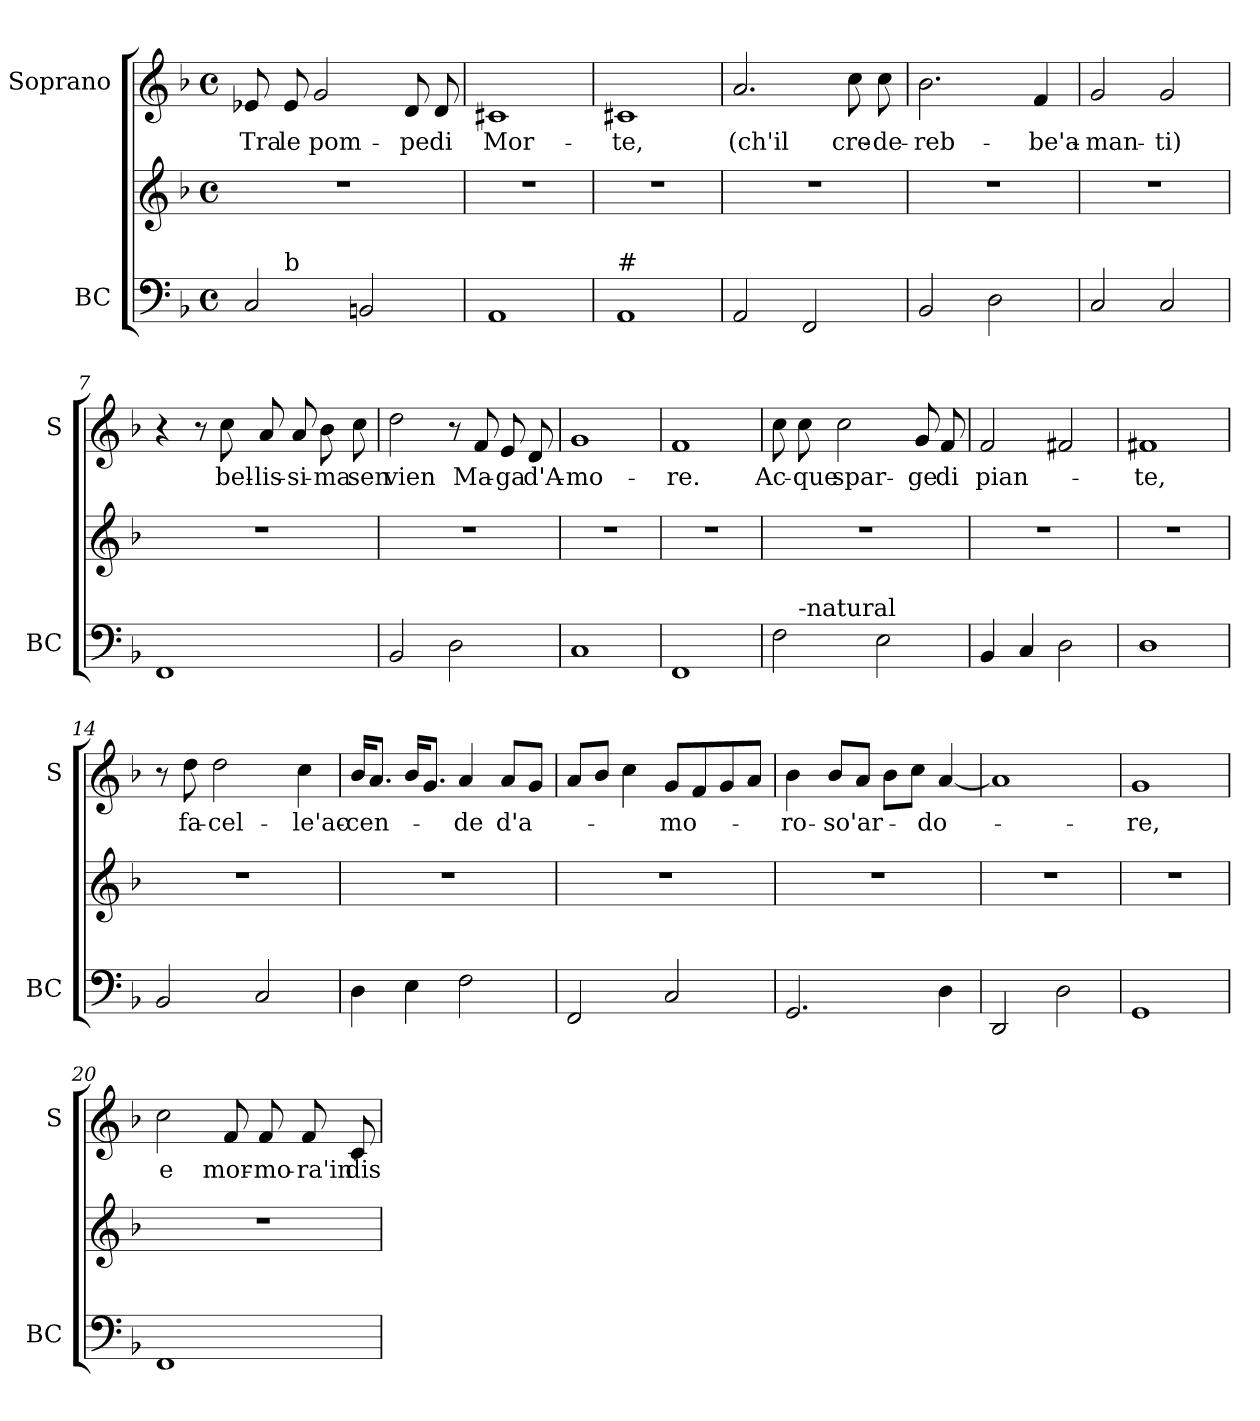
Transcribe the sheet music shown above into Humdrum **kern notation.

**kern	**kern	**kern	**text
*part2	*part2	*part1	*part1
*staff3	*staff2	*staff1	*staff1
*I"BC	*	*I"Soprano	*
*I'BC	*	*I'S	*
*clefF4	*clefG2	*clefG2	*
*k[b-]	*k[b-]	*k[b-]	*
*F:	*F:	*F:	*
*M4/4	*M4/4	*M4/4	*
*met(c)	*met(c)	*met(c)	*
=1	=1	=1	=1
!	!	!	!LO:LY:b
*^	*	*	*
2C/	8ryy	1r	8e-X/	Tra
!	!LO:TX:a:t=b	!	!	!
!	!	!	!	!LO:LY:b
.	2..ryy	.	8e-/	le
!	!	!	!	!LO:LY:b
.	.	.	2g/	pom-
2BBn/	.	.	.	.
!	!	!	!	!LO:LY:b
.	.	.	8d/	-pe
!	!	!	!	!LO:LY:b
.	.	.	8d/	di
=2	=2	=2	=2	=2
!LO:TX:a:t=#	!	!	!	!
!	!	!	!	!LO:LY:b
*v	*v	*	*	*
1AA	1r	1c#X	Mor-
=3	=3	=3	=3
!LO:TX:a:t=#	!	!	!
!	!	!	!LO:LY:b
1AA	1r	1c#X	-te,
=4	=4	=4	=4
!	!	!	!LO:LY:b
2AA/	1r	2.a/	(ch'il
2FF/	.	.	.
!	!	!	!LO:LY:b
.	.	8cc\	cre-
!	!	!	!LO:LY:b
.	.	8cc\	-de-
=5	=5	=5	=5
!	!	!	!LO:LY:b
2BB-/	1r	2.b-\	-reb-
2D\	.	.	.
!	!	!	!LO:LY:b
.	.	4f/	-be'a-
!!LO:LB:g=z
=6	=6	=6	=6
!	!	!	!LO:LY:b
2C/	1r	2g/	-man-
!	!	!	!LO:LY:b
2C/	.	2g/	-ti)
=7	=7	=7	=7
1FF	1r	4r	.
.	.	8r	.
!	!	!	!LO:LY:b
.	.	8cc\	bel-
!	!	!	!LO:LY:b
.	.	8a/	-lis-
!	!	!	!LO:LY:b
.	.	8a/	-si-
!	!	!	!LO:LY:b
.	.	8b-\	-ma
!	!	!	!LO:LY:b
.	.	8cc\	sen
=8	=8	=8	=8
!	!	!	!LO:LY:b
2BB-/	1r	2dd\	vien
2D\	.	8r	.
!	!	!	!LO:LY:b
.	.	8f/	Ma-
!	!	!	!LO:LY:b
.	.	8e/	-ga
!	!	!	!LO:LY:b
.	.	8d/	d'A-
=9	=9	=9	=9
!	!	!	!LO:LY:b
1C	1r	1g	-mo-
=10	=10	=10	=10
!	!	!	!LO:LY:b
1FF	1r	1f	-re.
!!LO:PB:g=z
=11	=11	=11	=11
!	!	!	!LO:LY:b
*^	*	*	*
2F\	8ryy	1r	8cc\	Ac-
!	!LO:TX:a:t=-natural	!	!	!
!	!	!	!	!LO:LY:b
.	2..ryy	.	8cc\	-que
!	!	!	!	!LO:LY:b
.	.	.	2cc\	spar-
2E\	.	.	.	.
!	!	!	!	!LO:LY:b
.	.	.	8g/	-ge
!	!	!	!	!LO:LY:b
.	.	.	8f/	di
=12	=12	=12	=12	=12
!	!	!	!	!LO:LY:b
*v	*v	*	*	*
4BB-/	1r	2f/	pian-
4C/	.	.	.
2D\	.	2f#X/	.
=13	=13	=13	=13
!	!	!	!LO:LY:b
1D	1r	1f#X	-te,
=14	=14	=14	=14
2BB-/	1r	8r	.
!	!	!	!LO:LY:b
.	.	8dd\	fa-
!	!	!	!LO:LY:b
.	.	2dd\	-cel-
2C/	.	.	.
!	!	!	!LO:LY:b
.	.	4cc\	-le'ac-
=15	=15	=15	=15
!	!	!	!LO:LY:b
4D\	1r	16b-/KL	-cen-
.	.	8.a/J	.
4E\	.	16b-/KL	.
.	.	8.g/J	.
!	!	!	!LO:LY:b
2F\	.	4a/	-de
!	!	!	!LO:LY:b
.	.	8a/L	d'a-
.	.	8g/J	.
!!LO:LB:g=z
=16	=16	=16	=16
2FF/	1r	8a/L	.
.	.	8b-/J	.
.	.	4cc\	.
!	!	!	!LO:LY:b
2C/	.	8g/L	-mo-
.	.	8f/	.
.	.	8g/	.
.	.	8a/J	.
=17	=17	=17	=17
!	!	!	!LO:LY:b
2.GG/	1r	4b-\	-ro-
!	!	!	!LO:LY:b
.	.	8b-/L	-so'ar-
.	.	8a/J	.
.	.	8b-\L	.
.	.	8cc\J	.
!	!	!	!LO:LY:b
4D\	.	[4a/	-do-
=18	=18	=18	=18
2DD/	1r	1a]	.
2D\	.	.	.
=19	=19	=19	=19
!	!	!	!LO:LY:b
1GG	1r	1g	-re,
=20	=20	=20	=20
!	!	!	!LO:LY:b
1FF	1r	2cc\	e
!	!	!	!LO:LY:b
.	.	8f/	mor-
!	!	!	!LO:LY:b
.	.	8f/	-mo-
!	!	!	!LO:LY:b
.	.	8f/	-ra'in
!	!	!	!LO:LY:b
.	.	8c/	dis-
=	=	=	=
*-	*-	*-	*-
